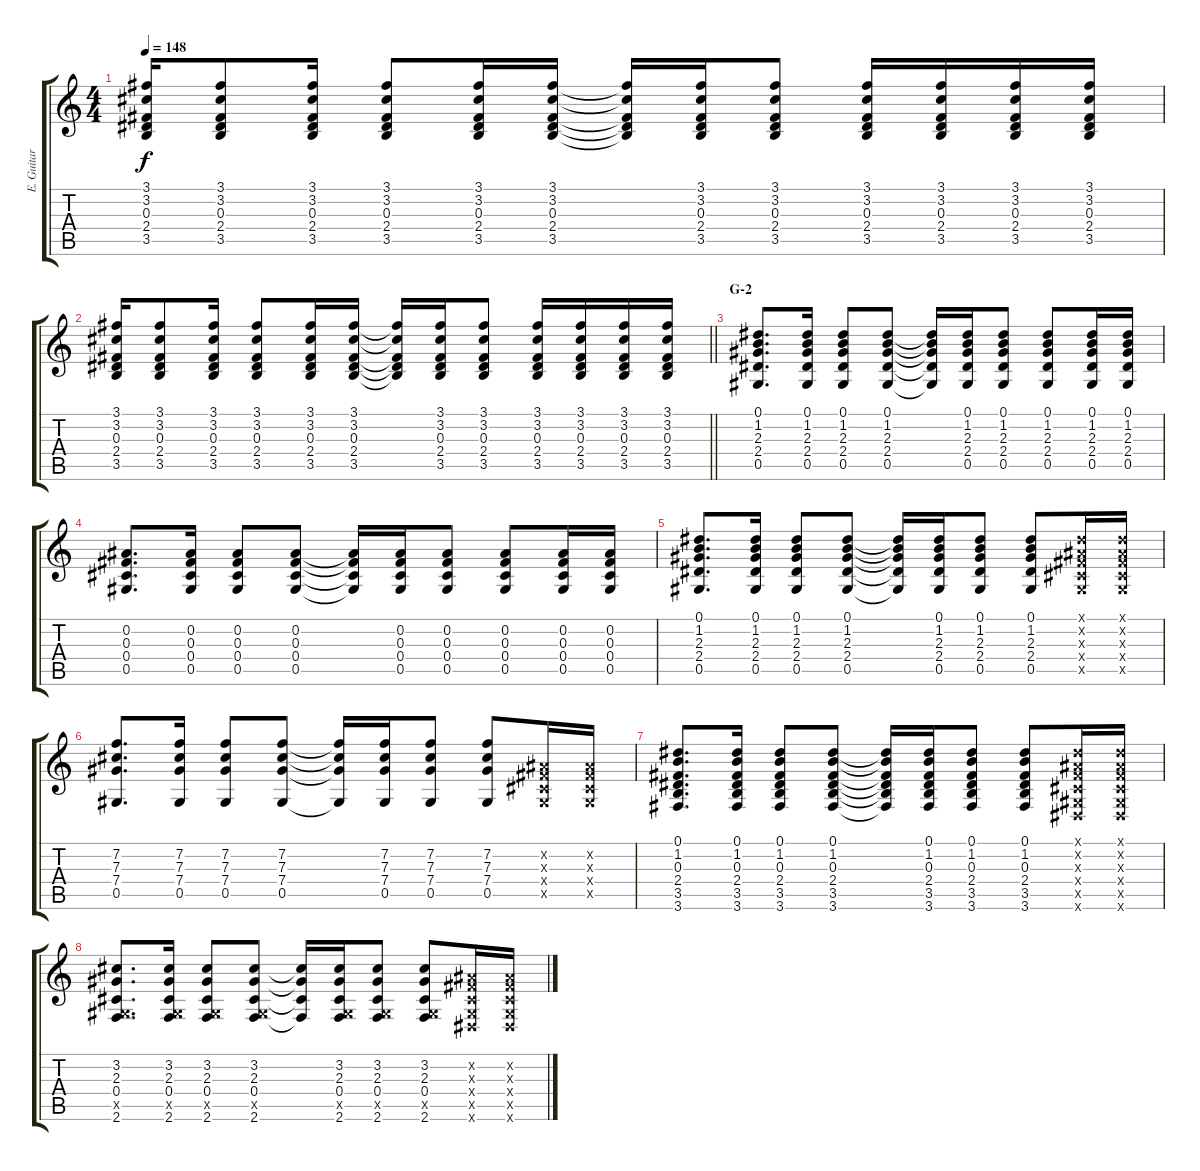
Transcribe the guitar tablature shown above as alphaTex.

\track ("E. Guitar III (R. Channel)" "E. Guitar ") {instrument overdrivenguitar}
\staff {score tabs}
\tuning (Eb4 Bb3 Gb3 Db3 Ab2 Eb2) {hide}
\ts (4 4)
\tempo 148
\clef g2
\ks c
(3.1 3.2 0.3 2.4 3.5).16{dy f} (3.1 3.2 0.3 2.4 3.5).8 (3.1 3.2 0.3 2.4 3.5).16 (3.1 3.2 0.3 2.4 3.5).8 (3.1 3.2 0.3 2.4 3.5).16 (3.1 3.2 0.3 2.4 3.5).16 (3.1{t} 3.2{t} 0.3{t} 2.4{t} 3.5{t}).16 (3.1 3.2 0.3 2.4 3.5).16 (3.1 3.2 0.3 2.4 3.5).8 (3.1 3.2 0.3 2.4 3.5).16 (3.1 3.2 0.3 2.4 3.5).16 (3.1 3.2 0.3 2.4 3.5).16 (3.1 3.2 0.3 2.4 3.5).16 |
\barLineRight lightlight
(3.1 3.2 0.3 2.4 3.5).16 (3.1 3.2 0.3 2.4 3.5).8 (3.1 3.2 0.3 2.4 3.5).16 (3.1 3.2 0.3 2.4 3.5).8 (3.1 3.2 0.3 2.4 3.5).16 (3.1 3.2 0.3 2.4 3.5).16 (3.1{t} 3.2{t} 0.3{t} 2.4{t} 3.5{t}).16 (3.1 3.2 0.3 2.4 3.5).16 (3.1 3.2 0.3 2.4 3.5).8 (3.1 3.2 0.3 2.4 3.5).16 (3.1 3.2 0.3 2.4 3.5).16 (3.1 3.2 0.3 2.4 3.5).16 (3.1 3.2 0.3 2.4 3.5).16 |
\section ("" "G-2")
(0.1 1.2 2.3 2.4 0.5).8{d} (0.1 1.2 2.3 2.4 0.5).16 (0.1 1.2 2.3 2.4 0.5).8 (0.1 1.2 2.3 2.4 0.5).8 (0.1{t} 1.2{t} 2.3{t} 2.4{t} 0.5{t}).16 (0.1 1.2 2.3 2.4 0.5).16 (0.1 1.2 2.3 2.4 0.5).8 (0.1 1.2 2.3 2.4 0.5).8 (0.1 1.2 2.3 2.4 0.5).16 (0.1 1.2 2.3 2.4 0.5).16 |
(0.2 0.3 0.4 0.5).8{d} (0.2 0.3 0.4 0.5).16 (0.2 0.3 0.4 0.5).8 (0.2 0.3 0.4 0.5).8 (0.2{t} 0.3{t} 0.4{t} 0.5{t}).16 (0.2 0.3 0.4 0.5).16 (0.2 0.3 0.4 0.5).8 (0.2 0.3 0.4 0.5).8 (0.2 0.3 0.4 0.5).16 (0.2 0.3 0.4 0.5).16 |
(0.1 1.2 2.3 2.4 0.5).8{d} (0.1 1.2 2.3 2.4 0.5).16 (0.1 1.2 2.3 2.4 0.5).8 (0.1 1.2 2.3 2.4 0.5).8 (0.1{t} 1.2{t} 2.3{t} 2.4{t} 0.5{t}).16 (0.1 1.2 2.3 2.4 0.5).16 (0.1 1.2 2.3 2.4 0.5).8 (0.1 1.2 2.3 2.4 0.5).8 (0.1{x} 0.2{x} 0.3{x} 0.4{x} 0.5{x}).16 (0.1{x} 0.2{x} 0.3{x} 0.4{x} 0.5{x}).16 |
(7.2 7.3 7.4 0.5).8{d} (7.2 7.3 7.4 0.5).16 (7.2 7.3 7.4 0.5).8 (7.2 7.3 7.4 0.5).8 (7.2{t} 7.3{t} 7.4{t} 0.5{t}).16 (7.2 7.3 7.4 0.5).16 (7.2 7.3 7.4 0.5).8 (7.2 7.3 7.4 0.5).8 (0.2{x} 0.3{x} 0.4{x} 0.5{x}).16 (0.2{x} 0.3{x} 0.4{x} 0.5{x}).16 |
(0.1 1.2 0.3 2.4 3.5 3.6).8{d} (0.1 1.2 0.3 2.4 3.5 3.6).16 (0.1 1.2 0.3 2.4 3.5 3.6).8 (0.1 1.2 0.3 2.4 3.5 3.6).8 (0.1{t} 1.2{t} 0.3{t} 2.4{t} 3.5{t} 3.6{t}).16 (0.1 1.2 0.3 2.4 3.5 3.6).16 (0.1 1.2 0.3 2.4 3.5 3.6).8 (0.1 1.2 0.3 2.4 3.5 3.6).8 (0.1{x} 0.2{x} 0.3{x} 0.4{x} 0.5{x} 0.6{x}).16 (0.1{x} 0.2{x} 0.3{x} 0.4{x} 0.5{x} 0.6{x}).16 |
(3.2 2.3 0.4 0.5{x} 2.6).8{d} (3.2 2.3 0.4 0.5{x} 2.6).16 (3.2 2.3 0.4 0.5{x} 2.6).8 (3.2 2.3 0.4 0.5{x} 2.6).8 (3.2{t} 2.3{t} 0.4{t} 2.6{t}).16 (3.2 2.3 0.4 0.5{x} 2.6).16 (3.2 2.3 0.4 0.5{x} 2.6).8 (3.2 2.3 0.4 0.5{x} 2.6).8 (0.2{x} 0.3{x} 0.4{x} 0.5{x} 0.6{x}).16 (0.2{x} 0.3{x} 0.4{x} 0.5{x} 0.6{x}).16
